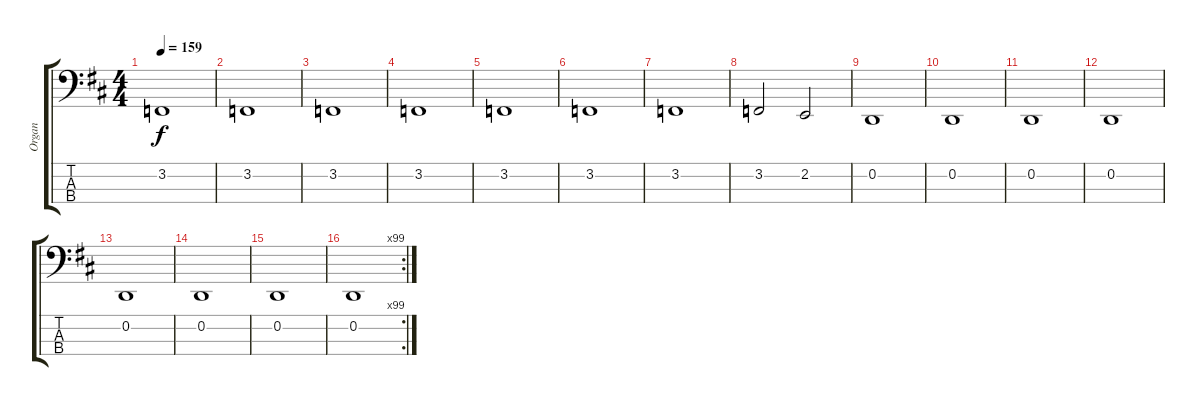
\track ("Organ" "Organ") {instrument drawbarorgan}
\staff {score tabs}
\tuning (G2 D2 A1 E1) {hide}
\ts (4 4)
\tempo 159
\clef f4
\ks d
3.2.1{dy f} |
3.2.1 |
3.2.1 |
3.2.1 |
3.2.1 |
3.2.1 |
3.2.1 |
3.2.2 2.2.2 |
0.2.1 |
0.2.1 |
0.2.1 |
0.2.1 |
0.2.1 |
0.2.1 |
0.2.1 |
\rc 99
0.2.1
